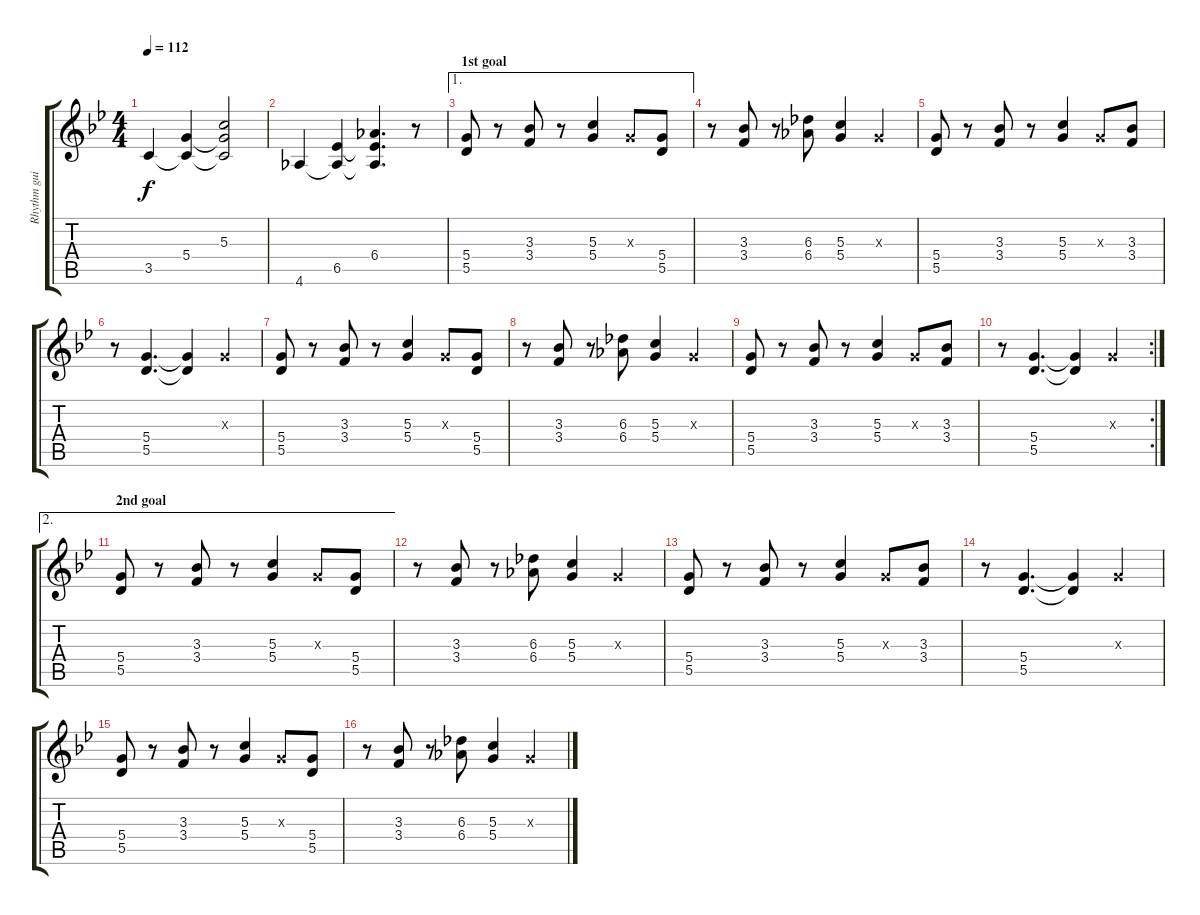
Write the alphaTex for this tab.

\track ("Rhythm guitar" "Rhythm gui") {instrument distortionguitar}
\staff {score tabs}
\tuning (E4 B3 G3 D3 A2 E2) {hide}
\ts (4 4)
\tempo 112
\clef g2
\ks bb
3.5.4{dy f} (5.4 3.5{t}).4 (5.3 5.4{t} 3.5{t}).2 |
4.6.4 (6.5 4.6{t}).4 (6.4 6.5{t} 4.6{t}).4{d} r.8 |
\ae 1
\section ("" "1st goal")
(5.4 5.5).8 r.8 (3.3 3.4).8 r.8 (5.3 5.4).4 0.3{x}.8 (5.4 5.5).8 |
r.8 (3.3 3.4).8 r.8 (6.3 6.4).8 (5.3 5.4).4 0.3{x}.4 |
(5.4 5.5).8 r.8 (3.3 3.4).8 r.8 (5.3 5.4).4 0.3{x}.8 (3.3 3.4).8 |
r.8 (5.4 5.5).4{d} (5.4{t} 5.5{t}).4 0.3{x}.4 |
(5.4 5.5).8 r.8 (3.3 3.4).8 r.8 (5.3 5.4).4 0.3{x}.8 (5.4 5.5).8 |
r.8 (3.3 3.4).8 r.8 (6.3 6.4).8 (5.3 5.4).4 0.3{x}.4 |
(5.4 5.5).8 r.8 (3.3 3.4).8 r.8 (5.3 5.4).4 0.3{x}.8 (3.3 3.4).8 |
\rc 2
r.8 (5.4 5.5).4{d} (5.4{t} 5.5{t}).4 0.3{x}.4 |
\ae 2
\section ("" "2nd goal")
(5.4 5.5).8 r.8 (3.3 3.4).8 r.8 (5.3 5.4).4 0.3{x}.8 (5.4 5.5).8 |
r.8 (3.3 3.4).8 r.8 (6.3 6.4).8 (5.3 5.4).4 0.3{x}.4 |
(5.4 5.5).8 r.8 (3.3 3.4).8 r.8 (5.3 5.4).4 0.3{x}.8 (3.3 3.4).8 |
r.8 (5.4 5.5).4{d} (5.4{t} 5.5{t}).4 0.3{x}.4 |
(5.4 5.5).8 r.8 (3.3 3.4).8 r.8 (5.3 5.4).4 0.3{x}.8 (5.4 5.5).8 |
r.8 (3.3 3.4).8 r.8 (6.3 6.4).8 (5.3 5.4).4 0.3{x}.4
